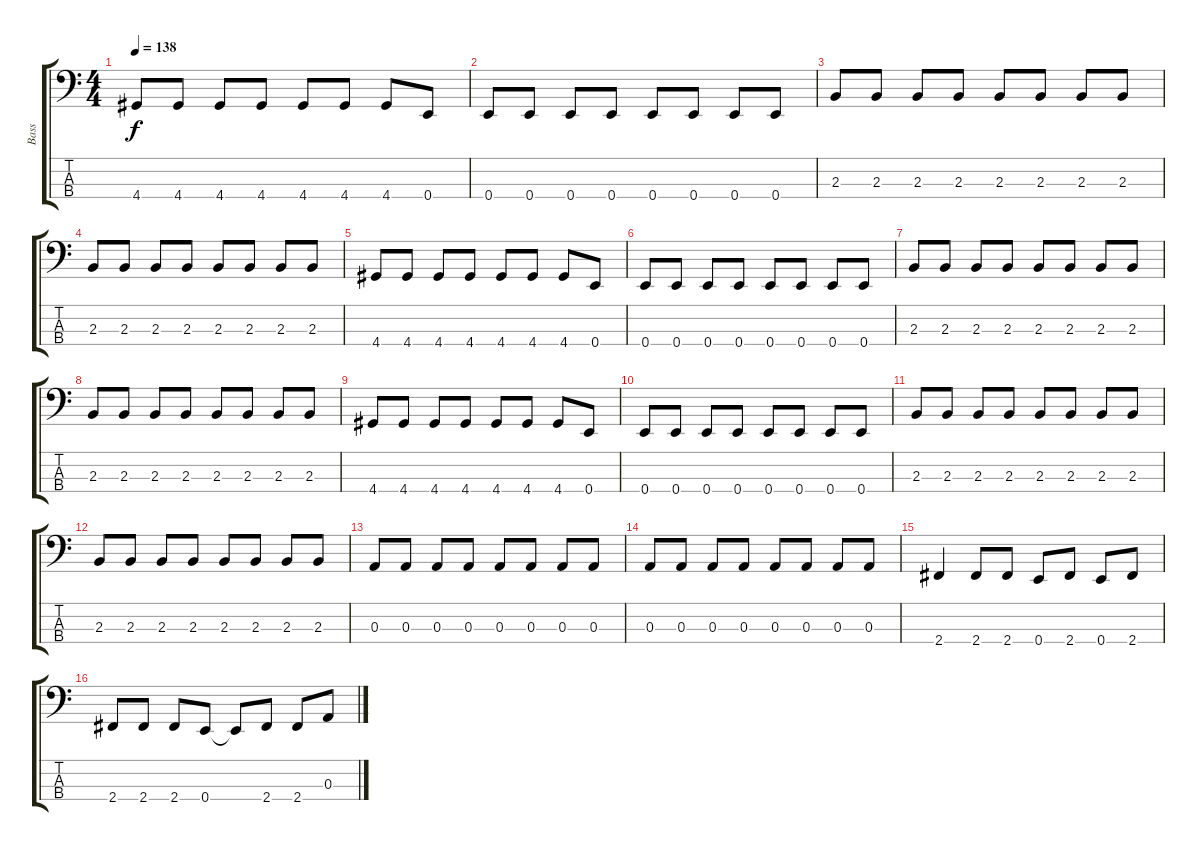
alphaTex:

\track ("Bass" "Bass") {instrument electricbassfinger}
\staff {score tabs}
\tuning (G2 D2 A1 E1) {hide}
\ts (4 4)
\tempo 138
\clef f4
\ks c
4.4.8{dy f} 4.4.8 4.4.8 4.4.8 4.4.8 4.4.8 4.4.8 0.4.8 |
0.4.8 0.4.8 0.4.8 0.4.8 0.4.8 0.4.8 0.4.8 0.4.8 |
2.3.8 2.3.8 2.3.8 2.3.8 2.3.8 2.3.8 2.3.8 2.3.8 |
2.3.8 2.3.8 2.3.8 2.3.8 2.3.8 2.3.8 2.3.8 2.3.8 |
4.4.8 4.4.8 4.4.8 4.4.8 4.4.8 4.4.8 4.4.8 0.4.8 |
0.4.8 0.4.8 0.4.8 0.4.8 0.4.8 0.4.8 0.4.8 0.4.8 |
2.3.8 2.3.8 2.3.8 2.3.8 2.3.8 2.3.8 2.3.8 2.3.8 |
2.3.8 2.3.8 2.3.8 2.3.8 2.3.8 2.3.8 2.3.8 2.3.8 |
4.4.8 4.4.8 4.4.8 4.4.8 4.4.8 4.4.8 4.4.8 0.4.8 |
0.4.8 0.4.8 0.4.8 0.4.8 0.4.8 0.4.8 0.4.8 0.4.8 |
2.3.8 2.3.8 2.3.8 2.3.8 2.3.8 2.3.8 2.3.8 2.3.8 |
2.3.8 2.3.8 2.3.8 2.3.8 2.3.8 2.3.8 2.3.8 2.3.8 |
0.3.8 0.3.8 0.3.8 0.3.8 0.3.8 0.3.8 0.3.8 0.3.8 |
0.3.8 0.3.8 0.3.8 0.3.8 0.3.8 0.3.8 0.3.8 0.3.8 |
2.4.4 2.4.8 2.4.8 0.4.8 2.4.8 0.4.8 2.4.8 |
2.4.8 2.4.8 2.4.8 0.4.8 0.4{t}.8 2.4.8 2.4.8 0.3.8
